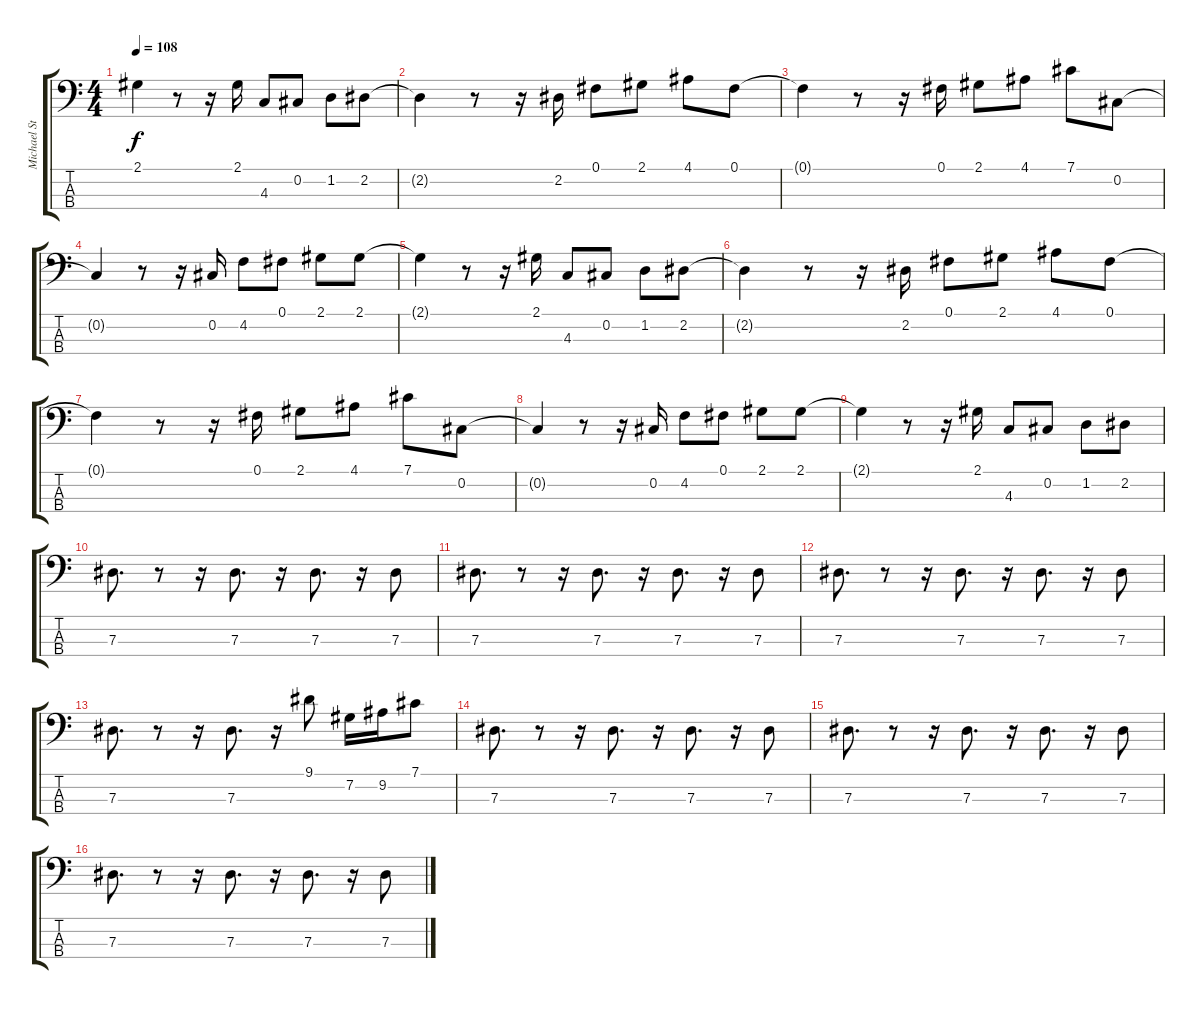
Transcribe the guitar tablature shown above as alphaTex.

\track ("Michael Starr - Bass" "Michael St") {instrument electricbassfinger}
\staff {score tabs}
\tuning (Gb2 Db2 Ab1 Eb1) {hide}
\ts (4 4)
\tempo 108
\clef f4
\ks c
2.1{t}.4{dy f} r.8 r.16 2.1.16 4.3.8 0.2.8 1.2.8 2.2.8 |
2.2{t}.4 r.8 r.16 2.2.16 0.1.8 2.1.8 4.1.8 0.1.8 |
0.1{t}.4 r.8 r.16 0.1.16 2.1.8 4.1.8 7.1.8 0.2.8 |
0.2{t}.4 r.8 r.16 0.2.16 4.2.8 0.1.8 2.1.8 2.1.8 |
2.1{t}.4 r.8 r.16 2.1.16 4.3.8 0.2.8 1.2.8 2.2.8 |
2.2{t}.4 r.8 r.16 2.2.16 0.1.8 2.1.8 4.1.8 0.1.8 |
0.1{t}.4 r.8 r.16 0.1.16 2.1.8 4.1.8 7.1.8 0.2.8 |
0.2{t}.4 r.8 r.16 0.2.16 4.2.8 0.1.8 2.1.8 2.1.8 |
2.1{t}.4 r.8 r.16 2.1.16 4.3.8 0.2.8 1.2.8 2.2.8 |
7.3.8{d} r.8 r.16 7.3.8{d} r.16 7.3.8{d} r.16 7.3.8 |
7.3.8{d} r.8 r.16 7.3.8{d} r.16 7.3.8{d} r.16 7.3.8 |
7.3.8{d} r.8 r.16 7.3.8{d} r.16 7.3.8{d} r.16 7.3.8 |
7.3.8{d} r.8 r.16 7.3.8{d} r.16 9.1.8 7.2.16 9.2.16 7.1.8 |
7.3.8{d} r.8 r.16 7.3.8{d} r.16 7.3.8{d} r.16 7.3.8 |
7.3.8{d} r.8 r.16 7.3.8{d} r.16 7.3.8{d} r.16 7.3.8 |
7.3.8{d} r.8 r.16 7.3.8{d} r.16 7.3.8{d} r.16 7.3.8
